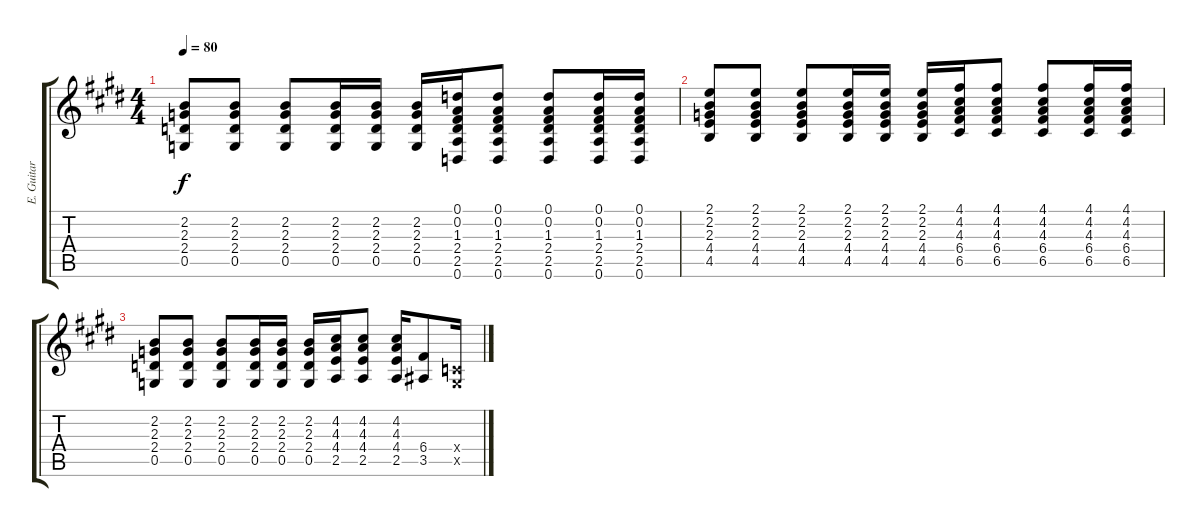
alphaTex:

\track ("E. Guitar III" "E. Guitar ") {instrument overdrivenguitar}
\staff {score tabs}
\tuning (D4 A3 F3 C3 G2 D2) {hide}
\ts (4 4)
\tempo 80
\clef g2
\ks e
(2.2 2.3 2.4 0.5).8{dy f} (2.2 2.3 2.4 0.5).8 (2.2 2.3 2.4 0.5).8 (2.2 2.3 2.4 0.5).16 (2.2 2.3 2.4 0.5).16 (2.2 2.3 2.4 0.5).16 (0.1 0.2 1.3 2.4 2.5 0.6).16 (0.1 0.2 1.3 2.4 2.5 0.6).8 (0.1 0.2 1.3 2.4 2.5 0.6).8 (0.1 0.2 1.3 2.4 2.5 0.6).16 (0.1 0.2 1.3 2.4 2.5 0.6).16 |
(2.1 2.2 2.3 4.4 4.5).8 (2.1 2.2 2.3 4.4 4.5).8 (2.1 2.2 2.3 4.4 4.5).8 (2.1 2.2 2.3 4.4 4.5).16 (2.1 2.2 2.3 4.4 4.5).16 (2.1 2.2 2.3 4.4 4.5).16 (4.1 4.2 4.3 6.4 6.5).16 (4.1 4.2 4.3 6.4 6.5).8 (4.1 4.2 4.3 6.4 6.5).8 (4.1 4.2 4.3 6.4 6.5).16 (4.1 4.2 4.3 6.4 6.5).16 |
(2.2 2.3 2.4 0.5).8 (2.2 2.3 2.4 0.5).8 (2.2 2.3 2.4 0.5).8 (2.2 2.3 2.4 0.5).16 (2.2 2.3 2.4 0.5).16 (2.2 2.3 2.4 0.5).16 (4.2 4.3 4.4 2.5).16 (4.2 4.3 4.4 2.5).8 (4.2 4.3 4.4 2.5).16 (6.4 3.5).8 (0.4{x} 0.5{x}).16
